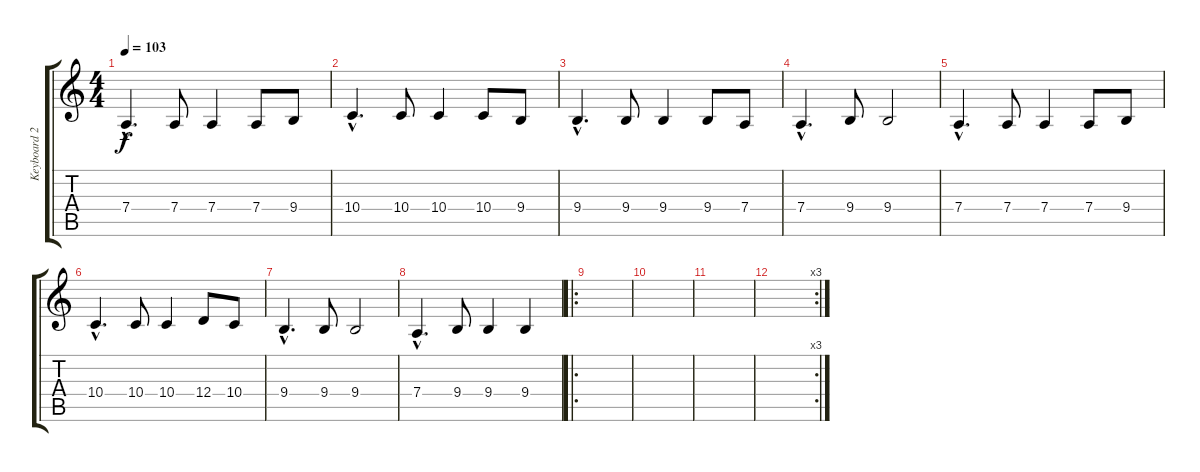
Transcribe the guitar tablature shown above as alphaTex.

\track ("Keyboard 2" "Keyboard 2") {instrument pad7halo}
\staff {score tabs}
\tuning (E4 B3 G3 D3 A2 E2) {hide}
\ts (4 4)
\tempo 103
\clef g2
\ks c
7.4{hac}.4{d dy f} 7.4.8 7.4.4 7.4.8 9.4.8 |
10.4{hac}.4{d} 10.4.8 10.4.4 10.4.8 9.4.8 |
9.4{hac}.4{d} 9.4.8 9.4.4 9.4.8 7.4.8 |
7.4{hac}.4{d} 9.4.8 9.4.2 |
7.4{hac}.4{d} 7.4.8 7.4.4 7.4.8 9.4.8 |
10.4{hac}.4{d} 10.4.8 10.4.4 12.4.8 10.4.8 |
9.4{hac}.4{d} 9.4.8 9.4.2 |
7.4{hac}.4{d} 9.4.8 9.4.4 9.4.4 |
\ro
|
|
|
\rc 3
